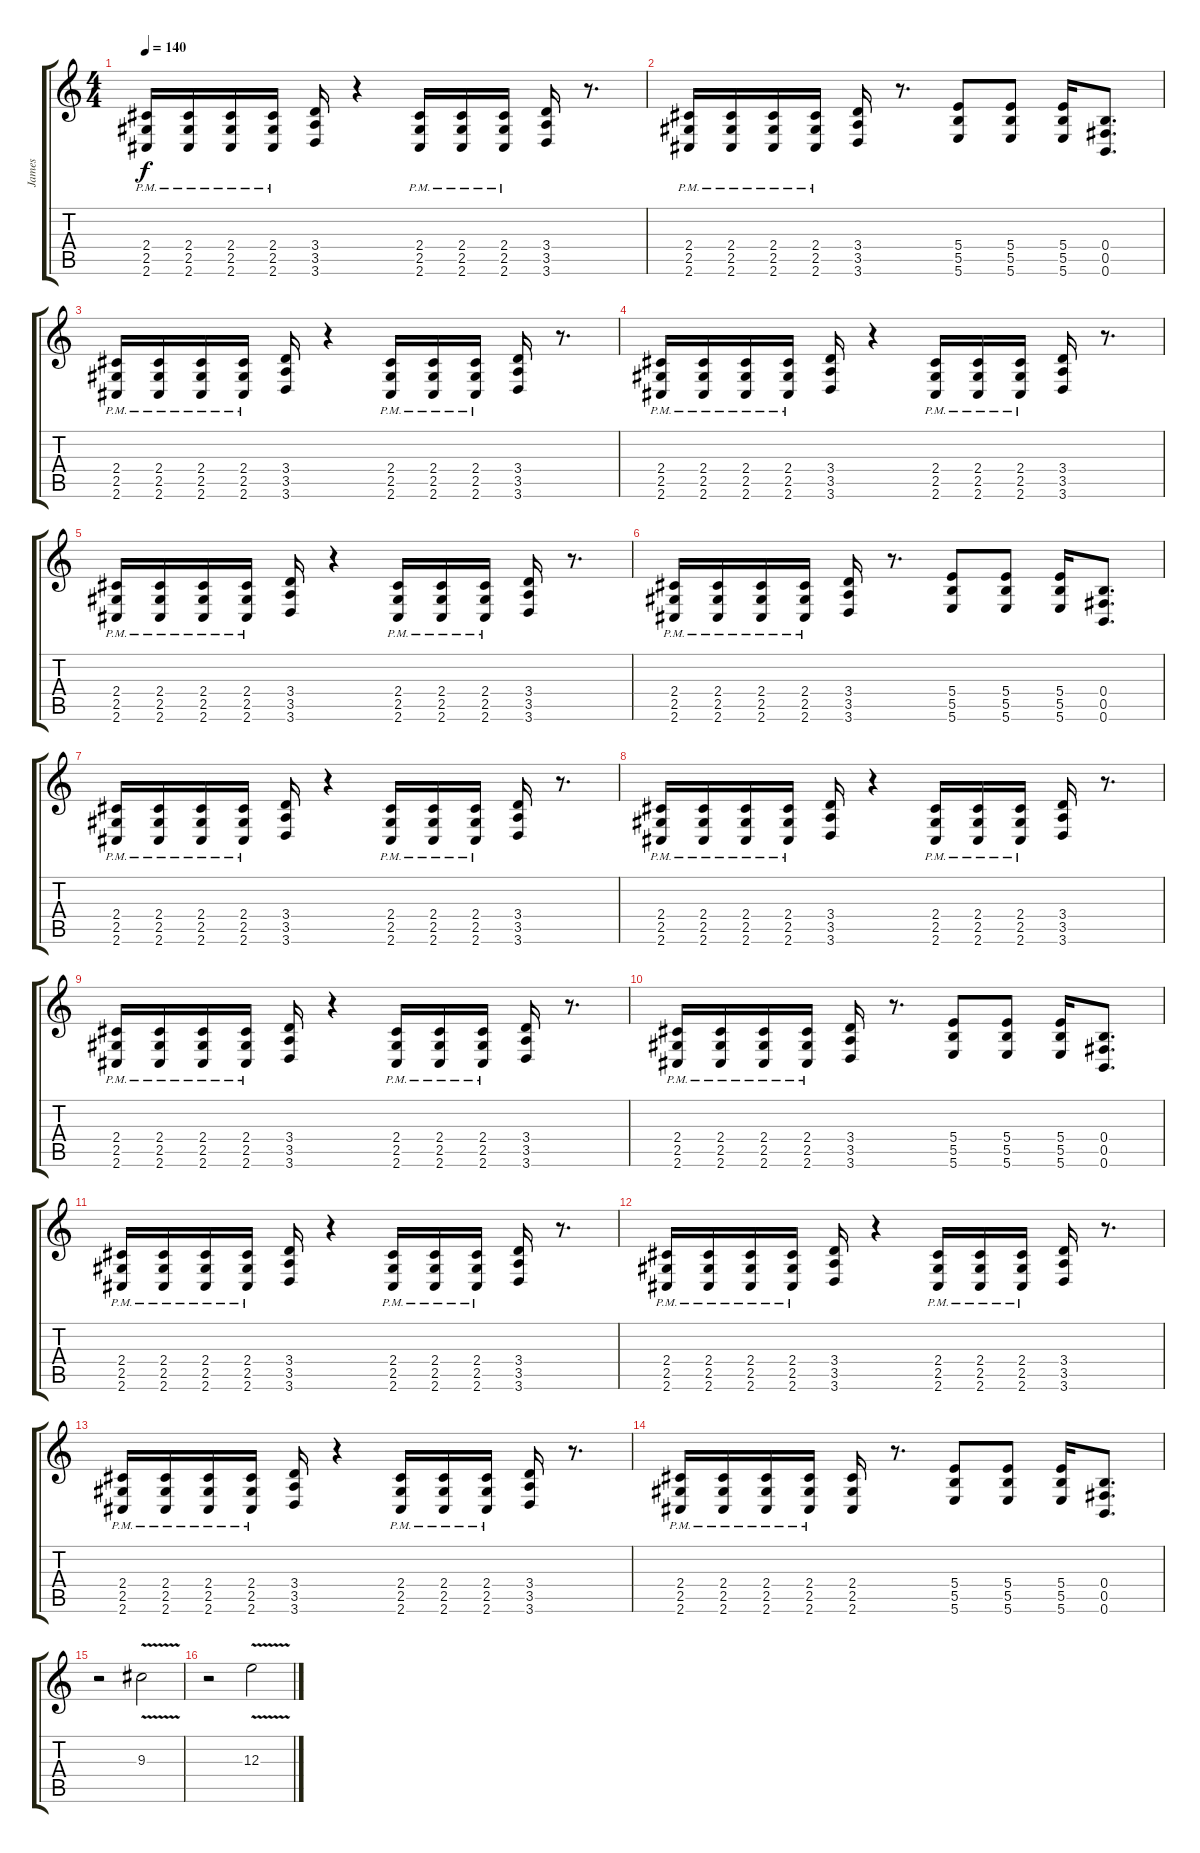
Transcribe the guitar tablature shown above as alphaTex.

\track ("James" "James") {instrument overdrivenguitar}
\staff {score tabs}
\tuning (Db4 Ab3 E3 B2 Gb2 B1) {hide}
\ts (4 4)
\tempo 140
\clef g2
\ks c
(2.4{pm} 2.5{pm} 2.6{pm}).16{dy f} (2.4{pm} 2.5{pm} 2.6{pm}).16 (2.4{pm} 2.5{pm} 2.6{pm}).16 (2.4{pm} 2.5{pm} 2.6{pm}).16 (3.4 3.5 3.6).16 r.4 (2.4{pm} 2.5{pm} 2.6{pm}).16 (2.4{pm} 2.5{pm} 2.6{pm}).16 (2.4{pm} 2.5{pm} 2.6{pm}).16 (3.4 3.5 3.6).16 r.8{d} |
(2.4{pm} 2.5{pm} 2.6{pm}).16 (2.4{pm} 2.5{pm} 2.6{pm}).16 (2.4{pm} 2.5{pm} 2.6{pm}).16 (2.4{pm} 2.5{pm} 2.6{pm}).16 (3.4 3.5 3.6).16 r.8{d} (5.4 5.5 5.6).8 (5.4 5.5 5.6).8 (5.4 5.5 5.6).16 (0.4 0.5 0.6).8{d} |
(2.4{pm} 2.5{pm} 2.6{pm}).16 (2.4{pm} 2.5{pm} 2.6{pm}).16 (2.4{pm} 2.5{pm} 2.6{pm}).16 (2.4{pm} 2.5{pm} 2.6{pm}).16 (3.4 3.5 3.6).16 r.4 (2.4{pm} 2.5{pm} 2.6{pm}).16 (2.4{pm} 2.5{pm} 2.6{pm}).16 (2.4{pm} 2.5{pm} 2.6{pm}).16 (3.4 3.5 3.6).16 r.8{d} |
(2.4{pm} 2.5{pm} 2.6{pm}).16 (2.4{pm} 2.5{pm} 2.6{pm}).16 (2.4{pm} 2.5{pm} 2.6{pm}).16 (2.4{pm} 2.5{pm} 2.6{pm}).16 (3.4 3.5 3.6).16 r.4 (2.4{pm} 2.5{pm} 2.6{pm}).16 (2.4{pm} 2.5{pm} 2.6{pm}).16 (2.4{pm} 2.5{pm} 2.6{pm}).16 (3.4 3.5 3.6).16 r.8{d} |
(2.4{pm} 2.5{pm} 2.6{pm}).16 (2.4{pm} 2.5{pm} 2.6{pm}).16 (2.4{pm} 2.5{pm} 2.6{pm}).16 (2.4{pm} 2.5{pm} 2.6{pm}).16 (3.4 3.5 3.6).16 r.4 (2.4{pm} 2.5{pm} 2.6{pm}).16 (2.4{pm} 2.5{pm} 2.6{pm}).16 (2.4{pm} 2.5{pm} 2.6{pm}).16 (3.4 3.5 3.6).16 r.8{d} |
(2.4{pm} 2.5{pm} 2.6{pm}).16 (2.4{pm} 2.5{pm} 2.6{pm}).16 (2.4{pm} 2.5{pm} 2.6{pm}).16 (2.4{pm} 2.5{pm} 2.6{pm}).16 (3.4 3.5 3.6).16 r.8{d} (5.4 5.5 5.6).8 (5.4 5.5 5.6).8 (5.4 5.5 5.6).16 (0.4 0.5 0.6).8{d} |
(2.4{pm} 2.5{pm} 2.6{pm}).16 (2.4{pm} 2.5{pm} 2.6{pm}).16 (2.4{pm} 2.5{pm} 2.6{pm}).16 (2.4{pm} 2.5{pm} 2.6{pm}).16 (3.4 3.5 3.6).16 r.4 (2.4{pm} 2.5{pm} 2.6{pm}).16 (2.4{pm} 2.5{pm} 2.6{pm}).16 (2.4{pm} 2.5{pm} 2.6{pm}).16 (3.4 3.5 3.6).16 r.8{d} |
(2.4{pm} 2.5{pm} 2.6{pm}).16 (2.4{pm} 2.5{pm} 2.6{pm}).16 (2.4{pm} 2.5{pm} 2.6{pm}).16 (2.4{pm} 2.5{pm} 2.6{pm}).16 (3.4 3.5 3.6).16 r.4 (2.4{pm} 2.5{pm} 2.6{pm}).16 (2.4{pm} 2.5{pm} 2.6{pm}).16 (2.4{pm} 2.5{pm} 2.6{pm}).16 (3.4 3.5 3.6).16 r.8{d} |
(2.4{pm} 2.5{pm} 2.6{pm}).16 (2.4{pm} 2.5{pm} 2.6{pm}).16 (2.4{pm} 2.5{pm} 2.6{pm}).16 (2.4{pm} 2.5{pm} 2.6{pm}).16 (3.4 3.5 3.6).16 r.4 (2.4{pm} 2.5{pm} 2.6{pm}).16 (2.4{pm} 2.5{pm} 2.6{pm}).16 (2.4{pm} 2.5{pm} 2.6{pm}).16 (3.4 3.5 3.6).16 r.8{d} |
(2.4{pm} 2.5{pm} 2.6{pm}).16 (2.4{pm} 2.5{pm} 2.6{pm}).16 (2.4{pm} 2.5{pm} 2.6{pm}).16 (2.4{pm} 2.5{pm} 2.6{pm}).16 (3.4 3.5 3.6).16 r.8{d} (5.4 5.5 5.6).8 (5.4 5.5 5.6).8 (5.4 5.5 5.6).16 (0.4 0.5 0.6).8{d} |
(2.4{pm} 2.5{pm} 2.6{pm}).16 (2.4{pm} 2.5{pm} 2.6{pm}).16 (2.4{pm} 2.5{pm} 2.6{pm}).16 (2.4{pm} 2.5{pm} 2.6{pm}).16 (3.4 3.5 3.6).16 r.4 (2.4{pm} 2.5{pm} 2.6{pm}).16 (2.4{pm} 2.5{pm} 2.6{pm}).16 (2.4{pm} 2.5{pm} 2.6{pm}).16 (3.4 3.5 3.6).16 r.8{d} |
(2.4{pm} 2.5{pm} 2.6{pm}).16 (2.4{pm} 2.5{pm} 2.6{pm}).16 (2.4{pm} 2.5{pm} 2.6{pm}).16 (2.4{pm} 2.5{pm} 2.6{pm}).16 (3.4 3.5 3.6).16 r.4 (2.4{pm} 2.5{pm} 2.6{pm}).16 (2.4{pm} 2.5{pm} 2.6{pm}).16 (2.4{pm} 2.5{pm} 2.6{pm}).16 (3.4 3.5 3.6).16 r.8{d} |
(2.4{pm} 2.5{pm} 2.6{pm}).16 (2.4{pm} 2.5{pm} 2.6{pm}).16 (2.4{pm} 2.5{pm} 2.6{pm}).16 (2.4{pm} 2.5{pm} 2.6{pm}).16 (3.4 3.5 3.6).16 r.4 (2.4{pm} 2.5{pm} 2.6{pm}).16 (2.4{pm} 2.5{pm} 2.6{pm}).16 (2.4{pm} 2.5{pm} 2.6{pm}).16 (3.4 3.5 3.6).16 r.8{d} |
(2.4{pm} 2.5{pm} 2.6{pm}).16 (2.4{pm} 2.5{pm} 2.6{pm}).16 (2.4{pm} 2.5{pm} 2.6{pm}).16 (2.4{pm} 2.5{pm} 2.6{pm}).16 (2.4 2.5 2.6).16 r.8{d} (5.4 5.5 5.6).8 (5.4 5.5 5.6).8 (5.4 5.5 5.6).16 (0.4 0.5 0.6).8{d} |
r.2 9.3{v}.2 |
r.2 12.3{v}.2
